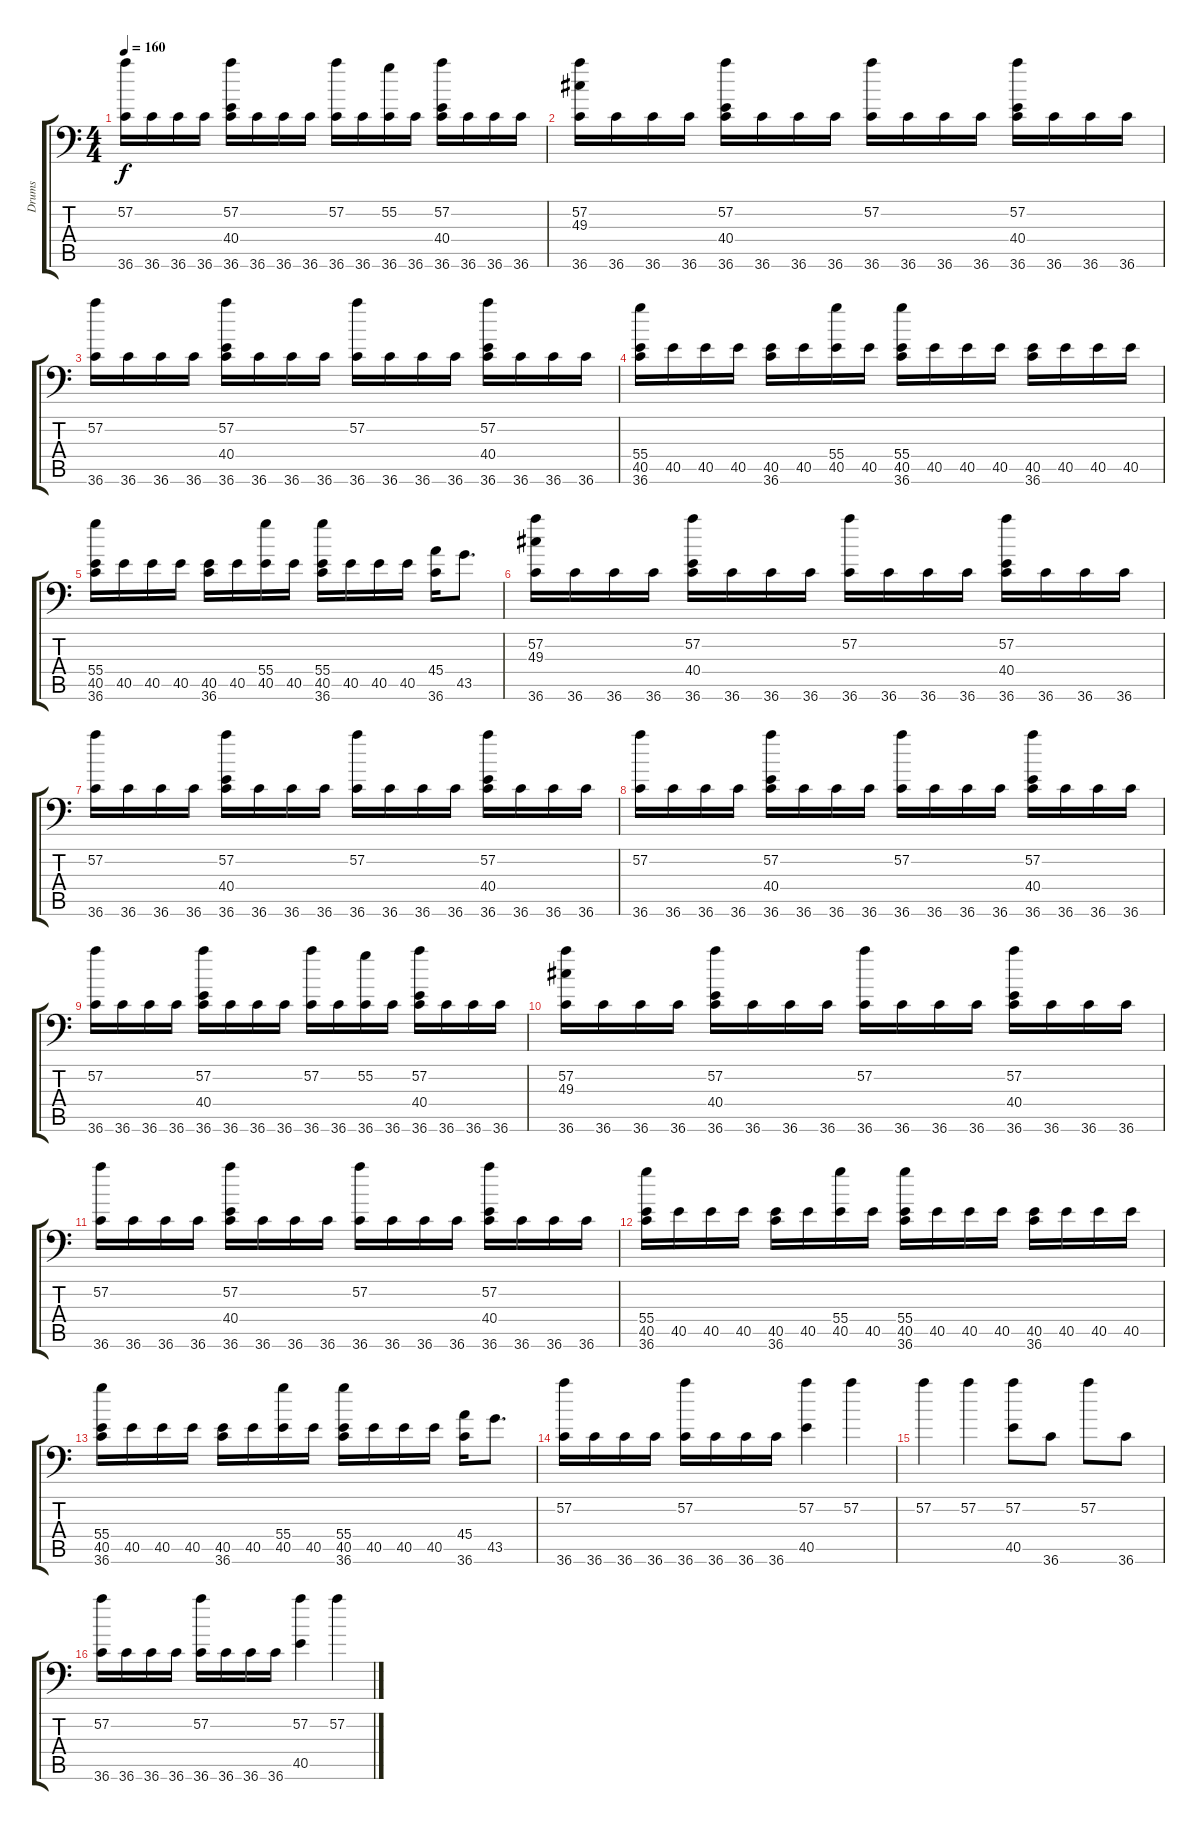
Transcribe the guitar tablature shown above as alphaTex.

\track ("Drums" "Drums") {instrument acousticgrandpiano}
\staff {score tabs}
\tuning (C-1 C-1 C-1 C-1 C-1 C-1) {hide}
\ts (4 4)
\tempo 160
\clef f4
\ks c
(57.2 36.6).16{dy f} 36.6.16 36.6.16 36.6.16 (57.2 40.4 36.6).16 36.6.16 36.6.16 36.6.16 (57.2 36.6).16 36.6.16 (55.2 36.6).16 36.6.16 (57.2 40.4 36.6).16 36.6.16 36.6.16 36.6.16 |
(57.2 49.3 36.6).16 36.6.16 36.6.16 36.6.16 (57.2 40.4 36.6).16 36.6.16 36.6.16 36.6.16 (57.2 36.6).16 36.6.16 36.6.16 36.6.16 (57.2 40.4 36.6).16 36.6.16 36.6.16 36.6.16 |
(57.2 36.6).16 36.6.16 36.6.16 36.6.16 (57.2 40.4 36.6).16 36.6.16 36.6.16 36.6.16 (57.2 36.6).16 36.6.16 36.6.16 36.6.16 (57.2 40.4 36.6).16 36.6.16 36.6.16 36.6.16 |
(55.4 40.5 36.6).16 40.5.16 40.5.16 40.5.16 (40.5 36.6).16 40.5.16 (55.4 40.5).16 40.5.16 (55.4 40.5 36.6).16 40.5.16 40.5.16 40.5.16 (40.5 36.6).16 40.5.16 40.5.16 40.5.16 |
(55.4 40.5 36.6).16 40.5.16 40.5.16 40.5.16 (40.5 36.6).16 40.5.16 (55.4 40.5).16 40.5.16 (55.4 40.5 36.6).16 40.5.16 40.5.16 40.5.16 (45.4 36.6).16 43.5.8{d} |
(57.2 49.3 36.6).16 36.6.16 36.6.16 36.6.16 (57.2 40.4 36.6).16 36.6.16 36.6.16 36.6.16 (57.2 36.6).16 36.6.16 36.6.16 36.6.16 (57.2 40.4 36.6).16 36.6.16 36.6.16 36.6.16 |
(57.2 36.6).16 36.6.16 36.6.16 36.6.16 (57.2 40.4 36.6).16 36.6.16 36.6.16 36.6.16 (57.2 36.6).16 36.6.16 36.6.16 36.6.16 (57.2 40.4 36.6).16 36.6.16 36.6.16 36.6.16 |
(57.2 36.6).16 36.6.16 36.6.16 36.6.16 (57.2 40.4 36.6).16 36.6.16 36.6.16 36.6.16 (57.2 36.6).16 36.6.16 36.6.16 36.6.16 (57.2 40.4 36.6).16 36.6.16 36.6.16 36.6.16 |
(57.2 36.6).16 36.6.16 36.6.16 36.6.16 (57.2 40.4 36.6).16 36.6.16 36.6.16 36.6.16 (57.2 36.6).16 36.6.16 (55.2 36.6).16 36.6.16 (57.2 40.4 36.6).16 36.6.16 36.6.16 36.6.16 |
(57.2 49.3 36.6).16 36.6.16 36.6.16 36.6.16 (57.2 40.4 36.6).16 36.6.16 36.6.16 36.6.16 (57.2 36.6).16 36.6.16 36.6.16 36.6.16 (57.2 40.4 36.6).16 36.6.16 36.6.16 36.6.16 |
(57.2 36.6).16 36.6.16 36.6.16 36.6.16 (57.2 40.4 36.6).16 36.6.16 36.6.16 36.6.16 (57.2 36.6).16 36.6.16 36.6.16 36.6.16 (57.2 40.4 36.6).16 36.6.16 36.6.16 36.6.16 |
(55.4 40.5 36.6).16 40.5.16 40.5.16 40.5.16 (40.5 36.6).16 40.5.16 (55.4 40.5).16 40.5.16 (55.4 40.5 36.6).16 40.5.16 40.5.16 40.5.16 (40.5 36.6).16 40.5.16 40.5.16 40.5.16 |
(55.4 40.5 36.6).16 40.5.16 40.5.16 40.5.16 (40.5 36.6).16 40.5.16 (55.4 40.5).16 40.5.16 (55.4 40.5 36.6).16 40.5.16 40.5.16 40.5.16 (45.4 36.6).16 43.5.8{d} |
(57.2 36.6).16 36.6.16 36.6.16 36.6.16 (57.2 36.6).16 36.6.16 36.6.16 36.6.16 (57.2 40.5).4 57.2.4 |
57.2.4 57.2.4 (57.2 40.5).8 36.6.8 57.2.8 36.6.8 |
(57.2 36.6).16 36.6.16 36.6.16 36.6.16 (57.2 36.6).16 36.6.16 36.6.16 36.6.16 (57.2 40.5).4 57.2.4
